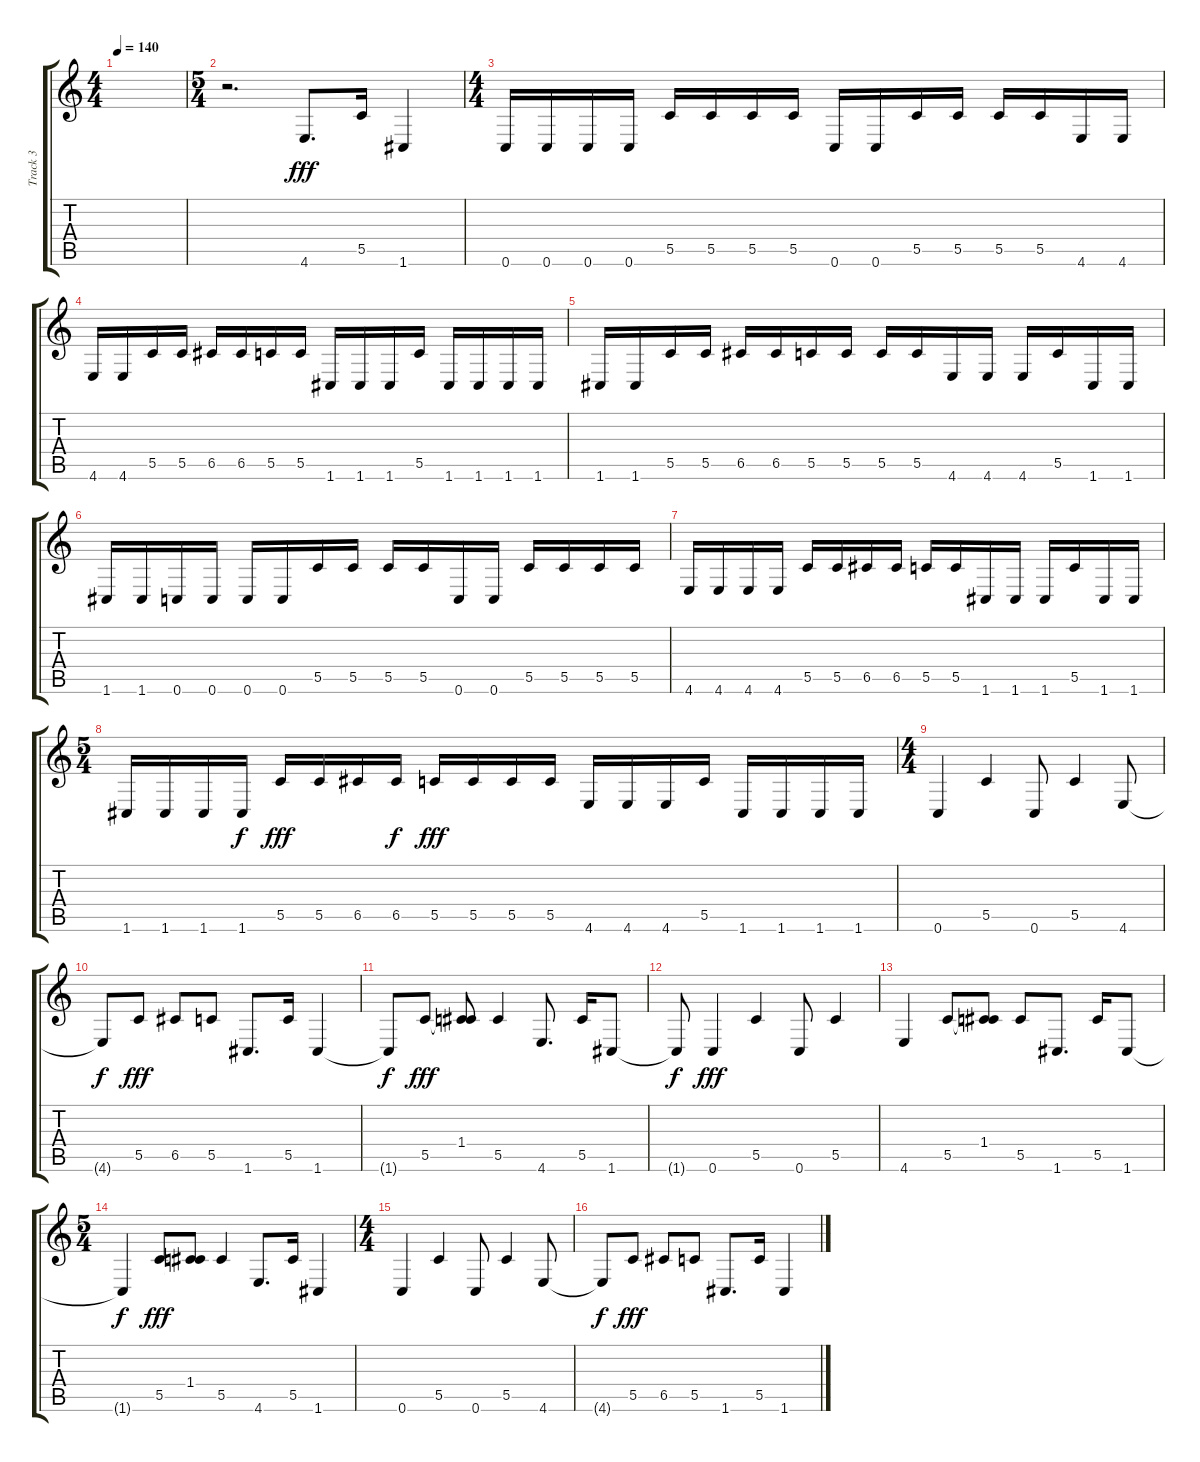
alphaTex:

\track ("Track 3" "Track 3") {instrument overdrivenguitar}
\staff {score tabs}
\tuning (D4 A3 F3 C3 G2 C2) {hide}
\ts (4 4)
\tempo 140
\clef g2
\ks c
|
\ts (5 4)
r.2{d} 4.6.8{d dy fff} 5.5.16 1.6.4 |
\ts (4 4)
0.6.16 0.6.16 0.6.16 0.6.16 5.5.16 5.5.16 5.5.16 5.5.16 0.6.16 0.6.16 5.5.16 5.5.16 5.5.16 5.5.16 4.6.16 4.6.16 |
4.6.16 4.6.16 5.5.16 5.5.16 6.5.16 6.5.16 5.5.16 5.5.16 1.6.16 1.6.16 1.6.16 5.5.16 1.6.16 1.6.16 1.6.16 1.6.16 |
1.6.16 1.6.16 5.5.16 5.5.16 6.5.16 6.5.16 5.5.16 5.5.16 5.5.16 5.5.16 4.6.16 4.6.16 4.6.16 5.5.16 1.6.16 1.6.16 |
1.6.16 1.6.16 0.6.16 0.6.16 0.6.16 0.6.16 5.5.16 5.5.16 5.5.16 5.5.16 0.6.16 0.6.16 5.5.16 5.5.16 5.5.16 5.5.16 |
4.6.16 4.6.16 4.6.16 4.6.16 5.5.16 5.5.16 6.5.16 6.5.16 5.5.16 5.5.16 1.6.16 1.6.16 1.6.16 5.5.16 1.6.16 1.6.16 |
\ts (5 4)
1.6.16 1.6.16 1.6.16 1.6.16{dy f} 5.5.16{dy fff} 5.5.16 6.5.16 6.5.16{dy f} 5.5.16{dy fff} 5.5.16 5.5.16 5.5.16 4.6.16 4.6.16 4.6.16 5.5.16 1.6.16 1.6.16 1.6.16 1.6.16 |
\ts (4 4)
0.6.4 5.5.4 0.6.8 5.5.4 4.6.8 |
4.6{t}.8{dy f} 5.5.8{dy fff} 6.5.8 5.5.8 1.6.8{d} 5.5.16 1.6.4 |
1.6{t}.8{dy f} 5.5.8{dy fff} (1.4 5.5{t}).8 5.5.4 4.6.8{d} 5.5.16 1.6.8 |
1.6{t}.8{dy f} 0.6.4{dy fff} 5.5.4 0.6.8 5.5.4 |
4.6.4 5.5.8 (1.4 5.5{t}).8 5.5.8 1.6.8{d} 5.5.16 1.6.8 |
\ts (5 4)
1.6{t}.4{dy f} 5.5.8{dy fff} (1.4 5.5{t}).8 5.5.4 4.6.8{d} 5.5.16 1.6.4 |
\ts (4 4)
0.6.4 5.5.4 0.6.8 5.5.4 4.6.8 |
4.6{t}.8{dy f} 5.5.8{dy fff} 6.5.8 5.5.8 1.6.8{d} 5.5.16 1.6.4
